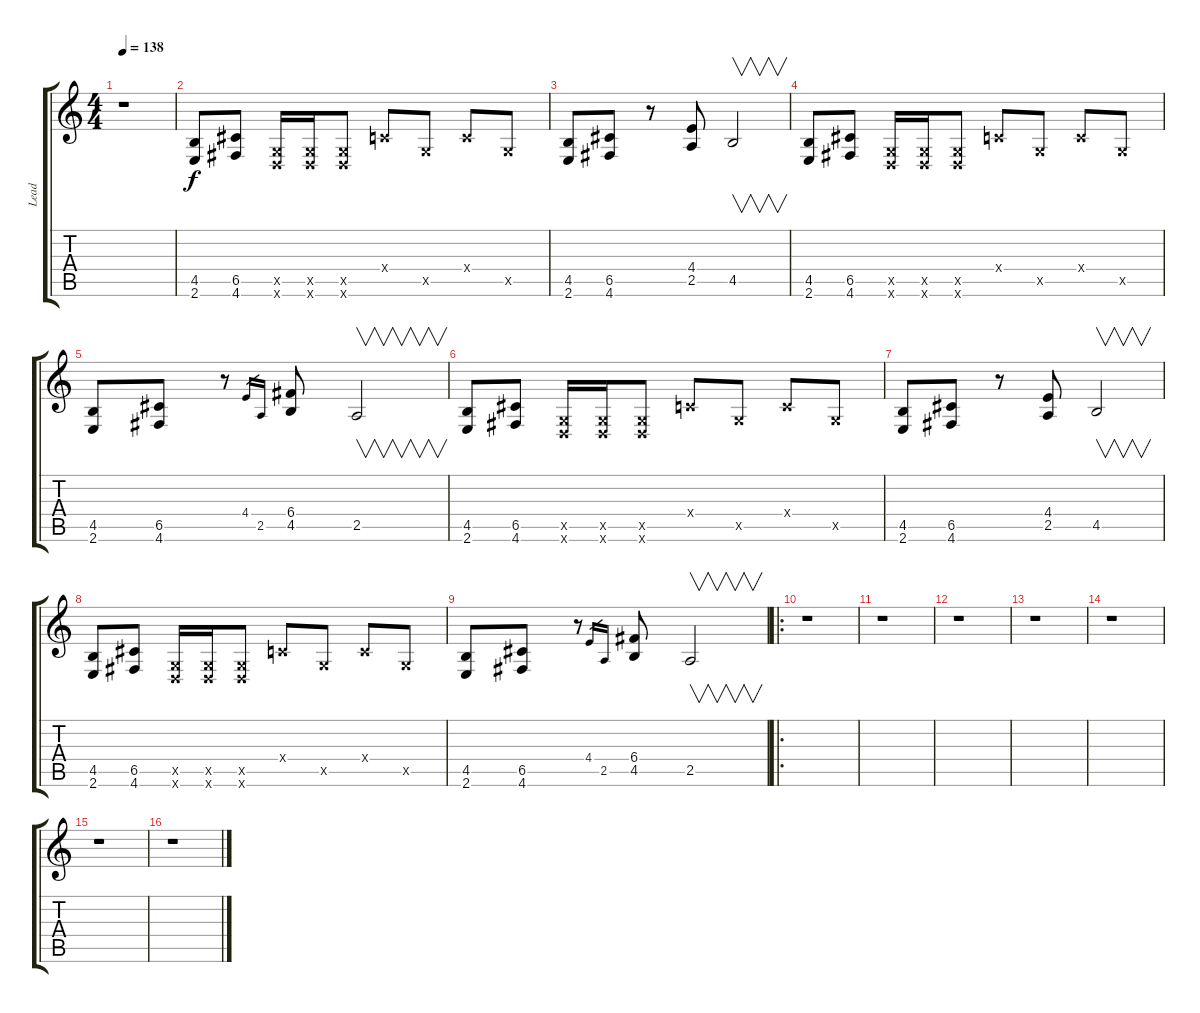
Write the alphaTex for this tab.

\track ("Lead" "Lead") {instrument distortionguitar}
\staff {score tabs}
\tuning (D4 A3 F3 C3 G2 D2) {hide}
\ts (4 4)
\tempo 138
\clef g2
\ks c
r.1{dy f instrument distortionguitar} |
(4.5 2.6).8 (6.5 4.6).8 (0.5{x} 0.6{x}).16 (0.5{x} 0.6{x}).16 (0.5{x} 0.6{x}).8 0.4{x}.8 0.5{x}.8 0.4{x}.8 0.5{x}.8 |
(4.5 2.6).8 (6.5 4.6).8 r.8 (4.4 2.5).8 4.5.2{v} |
(4.5 2.6).8 (6.5 4.6).8 (0.5{x} 0.6{x}).16 (0.5{x} 0.6{x}).16 (0.5{x} 0.6{x}).8 0.4{x}.8 0.5{x}.8 0.4{x}.8 0.5{x}.8 |
(4.5 2.6).8 (6.5 4.6).8 r.8 4.4.16{gr} 2.5.16{gr} (6.4 4.5).8 2.5.2{v} |
(4.5 2.6).8 (6.5 4.6).8 (0.5{x} 0.6{x}).16 (0.5{x} 0.6{x}).16 (0.5{x} 0.6{x}).8 0.4{x}.8 0.5{x}.8 0.4{x}.8 0.5{x}.8 |
(4.5 2.6).8 (6.5 4.6).8 r.8 (4.4 2.5).8 4.5.2{v} |
(4.5 2.6).8 (6.5 4.6).8 (0.5{x} 0.6{x}).16 (0.5{x} 0.6{x}).16 (0.5{x} 0.6{x}).8 0.4{x}.8 0.5{x}.8 0.4{x}.8 0.5{x}.8 |
(4.5 2.6).8 (6.5 4.6).8 r.8 4.4.16{gr} 2.5.16{gr} (6.4 4.5).8 2.5.2{v} |
\ro
r.1 |
r.1 |
r.1 |
r.1 |
r.1 |
r.1 |
r.1
